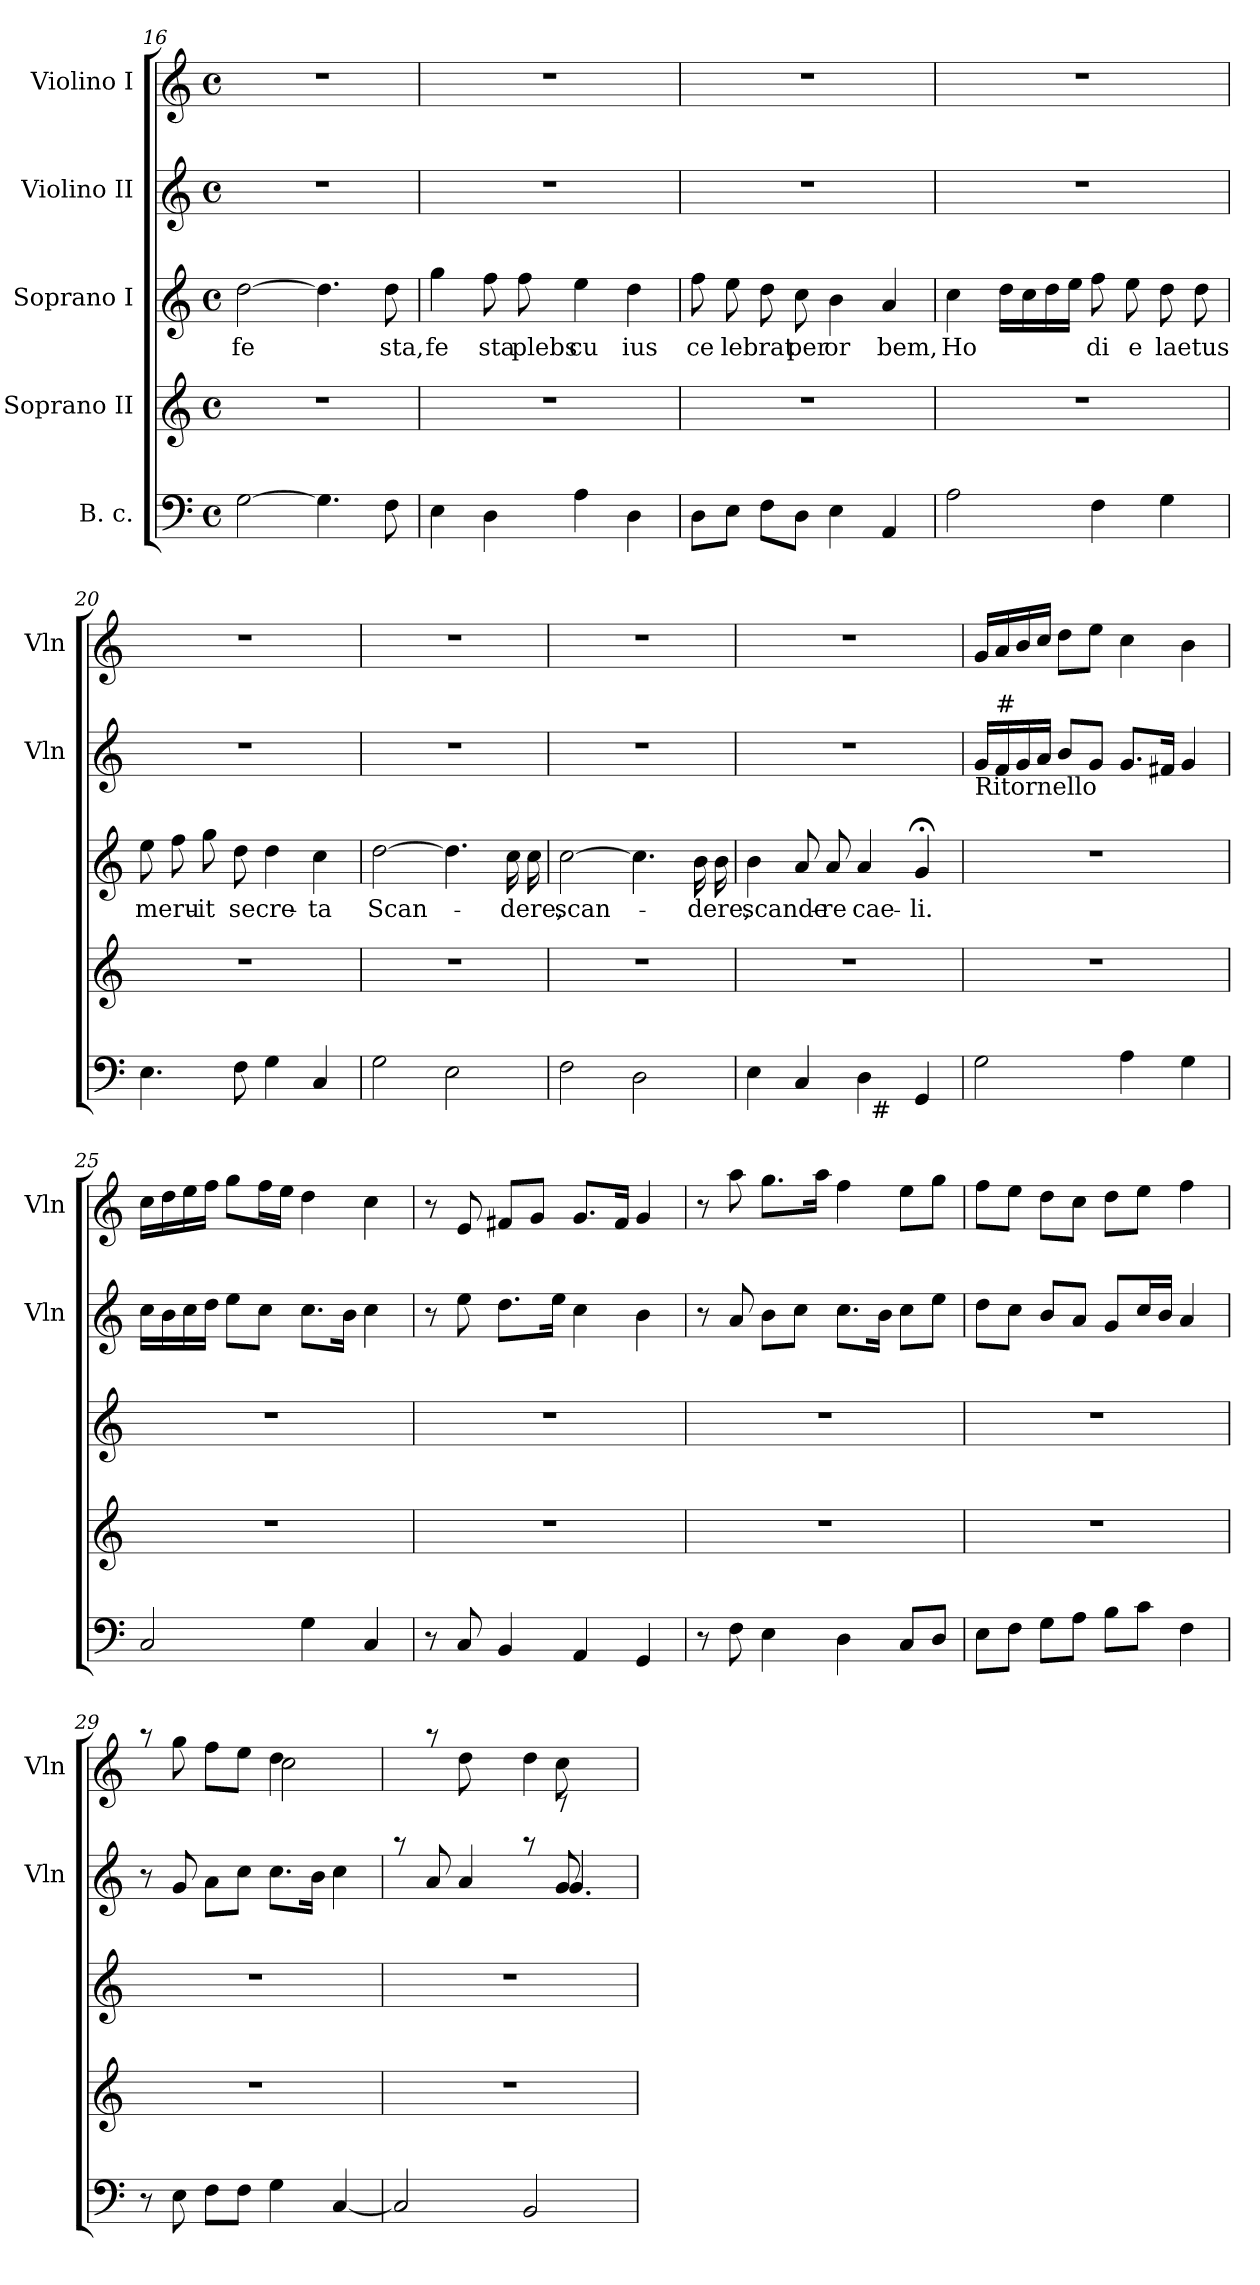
**kern	**kern	**kern	**text	**kern	**kern
*part5	*part4	*part3	*part3	*part2	*part1
*staff5	*staff4	*staff3	*staff3	*staff2	*staff1
*I"B. c.	*I"Soprano II	*I"Soprano I	*	*I"Violino II	*I"Violino I
*	*	*	*	*I'Vln	*I'Vln
*clefF4	*clefG2	*clefG2	*	*clefG2	*clefG2
*k[]	*k[]	*k[]	*	*k[]	*k[]
*C:	*C:	*C:	*	*C:	*C:
*M4/4	*M4/4	*M4/4	*	*M4/4	*M4/4
*met(c)	*met(c)	*met(c)	*	*met(c)	*met(c)
=16	=16	=16	=16	=16	=16
!	!	!	!LO:LY:b	!	!
[>2G\	1r	[>2dd\	fe	1r	1r
4.G\]	.	4.dd\]	.	.	.
!	!	!	!LO:LY:b	!	!
8F\	.	8dd\	sta,	.	.
=17	=17	=17	=17	=17	=17
!	!	!	!LO:LY:b	!	!
4E\	1r	4gg\	fe	1r	1r
!	!	!	!LO:LY:b	!	!
4D\	.	8ff\	sta	.	.
!	!	!	!LO:LY:b	!	!
.	.	8ff\	plebs	.	.
!	!	!	!LO:LY:b	!	!
4A\	.	4ee\	cu	.	.
!	!	!	!LO:LY:b	!	!
4D\	.	4dd\	ius	.	.
=18	=18	=18	=18	=18	=18
!	!	!	!LO:LY:b	!	!
8D\L	1r	8ff\	ce	1r	1r
!	!	!	!LO:LY:b	!	!
8E\J	.	8ee\	lebrat	.	.
8F\L	.	8dd\	.	.	.
!	!	!	!LO:LY:b	!	!
8D\J	.	8cc\	per	.	.
!	!	!	!LO:LY:b	!	!
4E\	.	4b\	or	.	.
!	!	!	!LO:LY:b	!	!
4AA/	.	4a/	bem,	.	.
=19	=19	=19	=19	=19	=19
!	!	!	!LO:LY:b	!	!
2A\	1r	4cc\	Ho	1r	1r
.	.	16dd\LL	.	.	.
.	.	16cc\	.	.	.
.	.	16dd\	.	.	.
.	.	16ee\JJ	.	.	.
!	!	!	!LO:LY:b	!	!
4F\	.	8ff\	di	.	.
!	!	!	!LO:LY:b	!	!
.	.	8ee\	e	.	.
!	!	!	!LO:LY:b	!	!
4G\	.	8dd\	laetus	.	.
.	.	8dd\	.	.	.
!!LO:PB:g=z
=20	=20	=20	=20	=20	=20
!	!	!	!LO:LY:b	!	!
4.E\	1r	8ee\	meru-	1r	1r
.	.	8ff\	.	.	.
!	!	!	!LO:LY:b	!	!
.	.	8gg\	-it	.	.
!	!	!	!LO:LY:b	!	!
8F\	.	8dd\	secre-	.	.
4G\	.	4dd\	.	.	.
!	!	!	!LO:LY:b	!	!
4C/	.	4cc\	-ta	.	.
=21	=21	=21	=21	=21	=21
!	!	!	!LO:LY:b	!	!
2G\	1r	[>2dd\	Scan-	1r	1r
2E\	.	4.dd\]	.	.	.
!	!	!	!LO:LY:b	!	!
.	.	16cc\	-dere,	.	.
.	.	16cc\	.	.	.
=22	=22	=22	=22	=22	=22
!	!	!	!LO:LY:b	!	!
2F\	1r	[>2cc\	scan-	1r	1r
2D\	.	4.cc\]	.	.	.
!	!	!	!LO:LY:b	!	!
.	.	16b\	-dere,	.	.
.	.	16b\	.	.	.
=23	=23	=23	=23	=23	=23
!	!	!	!LO:LY:b	!	!
*^	*	*	*	*	*
4E\	2ryy	1r	4b\	scande-	1r	1r
4C/	.	.	8a/	.	.	.
!	!	!	!	!LO:LY:b	!	!
.	.	.	8a/	-re	.	.
!	!	!	!	!LO:LY:b	!	!
4D\	32ryy	.	4a/	cae-	.	.
!	!LO:TX:b:t=#	!	!	!	!	!
.	4...ryy	.	.	.	.	.
!	!	!	!	!LO:LY:b	!	!
4GG/	.	.	4g;/	-li.	.	.
=24	=24	=24	=24	=24	=24	=24
!	!	!	!	!	!LO:TX:b:t=Ritornello	!
*v	*v	*	*	*	*	*
2G\	1r	1r	.	16g/LL	16g/LL
!	!	!	!	!LO:TX:a:t=#	!
.	.	.	.	16f/	16a/
.	.	.	.	16g/	16b/
.	.	.	.	16a/JJ	16cc/JJ
.	.	.	.	8b/L	8dd\L
.	.	.	.	8g/J	8ee\J
4A\	.	.	.	8.g/L	4cc\
.	.	.	.	16f#X/Jk	.
4G\	.	.	.	4g/	4b\
=25	=25	=25	=25	=25	=25
2C/	1r	1r	.	16cc\LL	16cc\LL
.	.	.	.	16b\	16dd\
.	.	.	.	16cc\	16ee\
.	.	.	.	16dd\JJ	16ff\JJ
.	.	.	.	8ee\L	8gg\L
.	.	.	.	8cc\J	16ff\L
.	.	.	.	.	16ee\JJ
4G\	.	.	.	8.cc\L	4dd\
.	.	.	.	16b\Jk	.
4C/	.	.	.	4cc\	4cc\
=26	=26	=26	=26	=26	=26
8r	1r	1r	.	8r	8r
8C/	.	.	.	8ee\	8e/
4BB/	.	.	.	8.dd\L	8f#X/L
.	.	.	.	.	8g/J
.	.	.	.	16ee\Jk	.
4AA/	.	.	.	4cc\	8.g/L
.	.	.	.	.	16f#/Jk
4GG/	.	.	.	4b\	4g/
!!LO:LB:g=z
=27	=27	=27	=27	=27	=27
8r	1r	1r	.	8r	8r
8F\	.	.	.	8a/	8aa\
4E\	.	.	.	8b\L	8.gg\L
.	.	.	.	8cc\J	.
.	.	.	.	.	16aa\Jk
4D\	.	.	.	8.cc\L	4ff\
.	.	.	.	16b\Jk	.
8C/L	.	.	.	8cc\L	8ee\L
8D/J	.	.	.	8ee\J	8gg\J
=28	=28	=28	=28	=28	=28
8E\L	1r	1r	.	8dd\L	8ff\L
8F\J	.	.	.	8cc\J	8ee\J
8G\L	.	.	.	8b/L	8dd\L
8A\J	.	.	.	8a/J	8cc\J
8B\L	.	.	.	8g/L	8dd\L
8c\J	.	.	.	16cc/L	8ee\J
.	.	.	.	16b/JJ	.
4F\	.	.	.	4a/	4ff\
=29	=29	=29	=29	=29	=29
*	*	*	*	*	*^
8r	1r	1r	.	8r	8raa	2ryy
8E\	.	.	.	8g/	8gg\	.
8F\L	.	.	.	8a\L	8ff\L	.
8F\J	.	.	.	8cc\J	8ee\J	.
4G\	.	.	.	8.cc\L	4dd\	2cc\
.	.	.	.	16b\Jk	.	.
[<4C/	.	.	.	4cc\	4ryy	.
=30	=30	=30	=30	=30	=30	=30
*	*	*	*	*^	*	*^
2C/]	1r	1r	.	8raa	2ryy	8ryy	2ryy	2ryy
.	.	.	.	8a/	.	8raa	.	.
.	.	.	.	4a/	.	8dd\	.	.
.	.	.	.	.	.	8ryy	.	.
2BB/	.	.	.	8raa	8ryy	4dd\	8ryy	8ryy
.	.	.	.	8g/	4.g/	.	8rc	8cc\
.	.	.	.	4ryy	.	4ryy	4ryy	4ryy
*	*	*	*	*v	*v	*	*	*
*	*	*	*	*	*v	*v	*v
=	=	=	=	=	=
*-	*-	*-	*-	*-	*-
